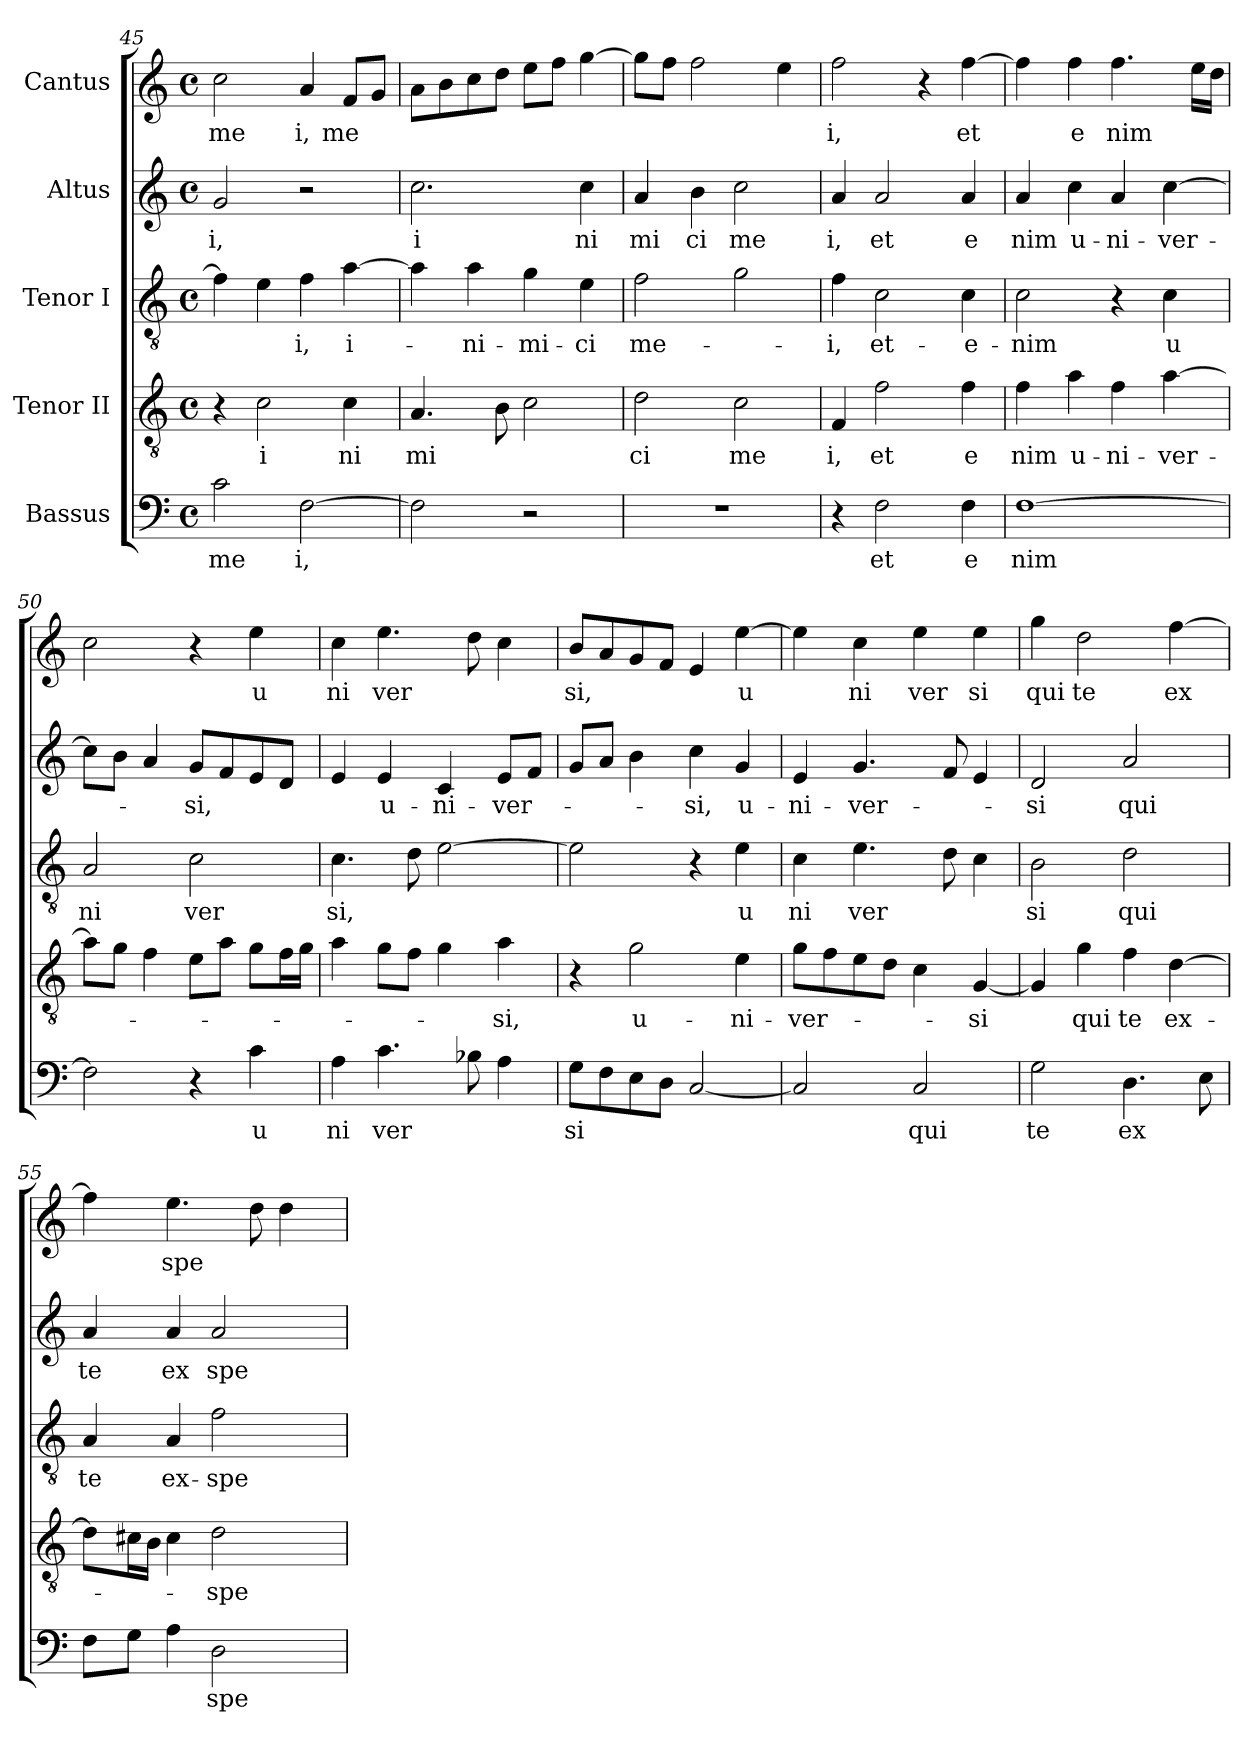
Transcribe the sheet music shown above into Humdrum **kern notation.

**kern	**text	**kern	**text	**kern	**text	**kern	**text	**kern	**text
*part5	*part5	*part4	*part4	*part3	*part3	*part2	*part2	*part1	*part1
*staff5	*staff5	*staff4	*staff4	*staff3	*staff3	*staff2	*staff2	*staff1	*staff1
*I"Bassus	*	*I"Tenor II	*	*I"Tenor I	*	*I"Altus	*	*I"Cantus	*
*clefF4	*	*clefGv2	*	*clefGv2	*	*clefG2	*	*clefG2	*
*M4/4	*	*M4/4	*	*M4/4	*	*M4/4	*	*M4/4	*
*met(c)	*	*met(c)	*	*met(c)	*	*met(c)	*	*met(c)	*
=45	=45	=45	=45	=45	=45	=45	=45	=45	=45
!	!LO:LY:b:cj	!	!	!	!	!	!LO:LY:b:cj	!	!LO:LY:b:cj
2c\	me	4r	.	4f\]	.	2g/	i,	2cc\	me
!	!	!	!LO:LY:b:cj	!	!	!	!	!	!
.	.	2c\	i	4e\	.	.	.	.	.
!	!LO:LY:b:cj	!	!	!	!LO:LY:b:cj	!	!	!	!LO:LY:b:cj
[>2F\	i,	.	.	4f\	-i,	2r	.	4a/	i,
!	!	!	!LO:LY:b:cj	!	!LO:LY:b:rj	!	!	!	!LO:LY:b
.	.	4c\	ni	[>4a\	i-	.	.	8f/L	me
.	.	.	.	.	.	.	.	8g/J	.
=46	=46	=46	=46	=46	=46	=46	=46	=46	=46
!	!	!	!LO:LY:b	!	!	!	!LO:LY:b:cj	!	!
2F\]	.	4.A/	mi	4a\]	.	2.cc\	i	8a\L	.
.	.	.	.	.	.	.	.	8b\	.
!	!	!	!	!	!LO:LY:b:cj	!	!	!	!
.	.	.	.	4a\	-ni-	.	.	8cc\	.
.	.	8B\	.	.	.	.	.	8dd\J	.
!	!	!	!	!	!LO:LY:b:cj	!	!	!	!
2r	.	2c\	.	4g\	-mi-	.	.	8ee\L	.
.	.	.	.	.	.	.	.	8ff\J	.
!	!	!	!	!	!LO:LY:b:cj	!	!LO:LY:b:cj	!	!
.	.	.	.	4e\	-ci	4cc\	ni	[>4gg\	.
=47	=47	=47	=47	=47	=47	=47	=47	=47	=47
!	!	!	!LO:LY:b:cj	!	!LO:LY:b	!	!LO:LY:b:cj	!	!
1r	.	2d\	ci	2f\	me-	4a/	mi	8gg\L]	.
.	.	.	.	.	.	.	.	8ff\J	.
!	!	!	!	!	!	!	!LO:LY:b:cj	!	!
.	.	.	.	.	.	4b\	ci	2ff\	.
!	!	!	!LO:LY:b:cj	!	!	!	!LO:LY:b:cj	!	!
.	.	2c\	me	2g\	.	2cc\	me	.	.
.	.	.	.	.	.	.	.	4ee\	.
=48	=48	=48	=48	=48	=48	=48	=48	=48	=48
!	!	!	!LO:LY:b:cj	!	!LO:LY:b:cj	!	!LO:LY:b:cj	!	!LO:LY:b:cj
4r	.	4F/	i,	4f\	-i,	4a/	i,	2ff\	i,
!	!LO:LY:b:cj	!	!LO:LY:b:cj	!	!LO:LY:b:cj	!	!LO:LY:b:cj	!	!
2F\	et	2f\	et	2c\	et-	2a/	et	.	.
.	.	.	.	.	.	.	.	4r	.
!	!LO:LY:b:cj	!	!LO:LY:b:cj	!	!LO:LY:b:cj	!	!LO:LY:b:cj	!	!LO:LY:b:cj
4F\	e	4f\	e	4c\	-e-	4a/	e	[>4ff\	et
!!LO:LB:g=z
=49	=49	=49	=49	=49	=49	=49	=49	=49	=49
!	!LO:LY:b	!	!LO:LY:b:cj	!	!LO:LY:b:cj	!	!LO:LY:b:cj	!	!
*	*	*	*	*	*	*	*	*^	*
[>1F	nim	4f\	nim	2c\	-nim	4a/	nim	4ff\]	32ryy	.
.	.	.	.	.	.	.	.	.	2ryy	.
!	!	!	!LO:LY:b:cj	!	!	!	!LO:LY:b:cj	!	!	!LO:LY:b:cj
.	.	4a\	u-	.	.	4cc\	u-	4ff\	.	e
!	!	!	!LO:LY:b:cj	!	!	!	!LO:LY:b:cj	!	!	!LO:LY:b
.	.	4f\	-ni-	4r	.	4a/	-ni-	4.ff\	.	nim
.	.	.	.	.	.	.	.	.	4...ryy	.
!	!	!	!LO:LY:b	!	!LO:LY:b:cj	!	!LO:LY:b	!	!	!
.	.	[>4a\	-ver-	4c\	u	[>4cc\	-ver-	.	.	.
.	.	.	.	.	.	.	.	16ee\L	.	.
.	.	.	.	.	.	.	.	16dd\J	.	.
=50	=50	=50	=50	=50	=50	=50	=50	=50	=50	=50
!	!	!	!	!	!LO:LY:b:cj	!	!	!	!	!
*	*	*	*	*	*	*	*	*v	*v	*
2F\]	.	8a\L]	.	2A/	ni	8cc\L]	.	2cc\	.
.	.	8g\J	.	.	.	8b\J	.	.	.
.	.	4f\	.	.	.	4a/	.	.	.
!	!	!	!	!	!LO:LY:b:cj	!	!LO:LY:b:cj	!	!
4r	.	8e\L	.	2c\	ver	8g/L	-si,	4r	.
.	.	8a\J	.	.	.	8f/	.	.	.
!	!LO:LY:b:cj	!	!	!	!	!	!	!	!LO:LY:b:cj
4c\	u	8g\L	.	.	.	8e/	.	4ee\	u
.	.	16f\	.	.	.	8d/J	.	.	.
.	.	16g\J	.	.	.	.	.	.	.
=51	=51	=51	=51	=51	=51	=51	=51	=51	=51
!	!LO:LY:b:cj	!	!	!	!LO:LY:b:cj	!	!	!	!LO:LY:b:cj
4A\	ni	4a\	.	4.c\	si,	4e/	.	4cc\	ni
!	!LO:LY:b	!	!	!	!	!	!LO:LY:b:cj	!	!LO:LY:b
4.c\	ver	8g\L	.	.	.	4e/	u-	4.ee\	ver
.	.	8f\J	.	8d\	.	.	.	.	.
!	!	!	!	!	!	!	!LO:LY:b:cj	!	!
.	.	4g\	.	[>2e\	.	4c/	-ni-	.	.
8B-X\	.	.	.	.	.	.	.	8dd\	.
!	!	!	!LO:LY:b:cj	!	!	!	!LO:LY:b	!	!
4A\	.	4a\	-si,	.	.	8e/L	-ver-	4cc\	.
.	.	.	.	.	.	8f/J	.	.	.
=52	=52	=52	=52	=52	=52	=52	=52	=52	=52
!	!LO:LY:b:cj	!	!	!	!	!	!	!	!LO:LY:b:cj
8G\L	si	4r	.	2e\]	.	8g/L	.	8b/L	si,
8F\	.	.	.	.	.	8a/J	.	8a/	.
!	!	!	!LO:LY:b:cj	!	!	!	!	!	!
8E\	.	2g\	u-	.	.	4b\	.	8g/	.
8D\J	.	.	.	.	.	.	.	8f/J	.
!	!	!	!	!	!	!	!LO:LY:b:cj	!	!
[<2C/	.	.	.	4r	.	4cc\	-si,	4e/	.
!	!	!	!LO:LY:b:cj	!	!LO:LY:b:cj	!	!LO:LY:b:cj	!	!LO:LY:b:cj
.	.	4e\	-ni-	4e\	u	4g/	u-	[>4ee\	u
=53	=53	=53	=53	=53	=53	=53	=53	=53	=53
!	!	!	!LO:LY:b	!	!LO:LY:b:cj	!	!LO:LY:b:cj	!	!
2C/]	.	8g\L	-ver-	4c\	ni	4e/	-ni-	4ee\]	.
.	.	8f\	.	.	.	.	.	.	.
!	!	!	!	!	!LO:LY:b	!	!LO:LY:b	!	!LO:LY:b:cj
.	.	8e\	.	4.e\	ver	4.g/	-ver-	4cc\	ni
.	.	8d\J	.	.	.	.	.	.	.
!	!LO:LY:b:cj	!	!	!	!	!	!	!	!LO:LY:b:cj
2C/	qui	4c\	.	.	.	.	.	4ee\	ver
.	.	.	.	8d\	.	8f/	.	.	.
!	!	!	!LO:LY:b:cj	!	!	!	!	!	!LO:LY:b:cj
.	.	[<4G/	-si	4c\	.	4e/	.	4ee\	si
=54	=54	=54	=54	=54	=54	=54	=54	=54	=54
!	!LO:LY:b:cj	!	!	!	!LO:LY:b:cj	!	!LO:LY:b:cj	!	!LO:LY:b:cj
2G\	te	4G/]	.	2B\	si	2d/	-si	4gg\	qui
!	!	!	!LO:LY:b:cj	!	!	!	!	!	!LO:LY:b:cj
.	.	4g\	qui	.	.	.	.	2dd\	te
!	!LO:LY:b:cj	!	!LO:LY:b:cj	!	!LO:LY:b:cj	!	!LO:LY:b:cj	!	!
4.D\	ex	4f\	te	2d\	qui	2a/	qui	.	.
!	!	!	!LO:LY:b:cj	!	!	!	!	!	!LO:LY:b:cj
.	.	[>4d\	ex-	.	.	.	.	[>4ff\	ex
8E\	.	.	.	.	.	.	.	.	.
!!LO:PB:g=z
=55	=55	=55	=55	=55	=55	=55	=55	=55	=55
!	!	!	!	!	!LO:LY:b:cj	!	!LO:LY:b:cj	!	!
*	*	*	*	*	*	*	*	*^	*
8F\L	.	8d\L]	.	4A/	te	4a/	te	4ff\]	16ryy	.
.	.	.	.	.	.	.	.	.	64ryy	.
.	.	.	.	.	.	.	.	.	2ryy	.
8G\J	.	16c#X\	.	.	.	.	.	.	.	.
.	.	16B\J	.	.	.	.	.	.	.	.
!	!	!	!	!	!LO:LY:b:cj	!	!LO:LY:b:cj	!	!	!LO:LY:b
4A\	.	4c#\	.	4A/	ex-	4a/	ex	4.ee\	.	spe
!	!LO:LY:b:cj	!	!LO:LY:b:cj	!	!LO:LY:b:cj	!	!LO:LY:b:cj	!	!	!
2D\	spe	2d\	-spe-	2f\	-spe-	2a/	spe	.	.	.
.	.	.	.	.	.	.	.	.	4ryy	.
.	.	.	.	.	.	.	.	8dd\	.	.
.	.	.	.	.	.	.	.	4dd\	.	.
.	.	.	.	.	.	.	.	.	8ryy	.
.	.	.	.	.	.	.	.	.	32.ryy	.
*	*	*	*	*	*	*	*	*v	*v	*
=	=	=	=	=	=	=	=	=	=
*-	*-	*-	*-	*-	*-	*-	*-	*-	*-
